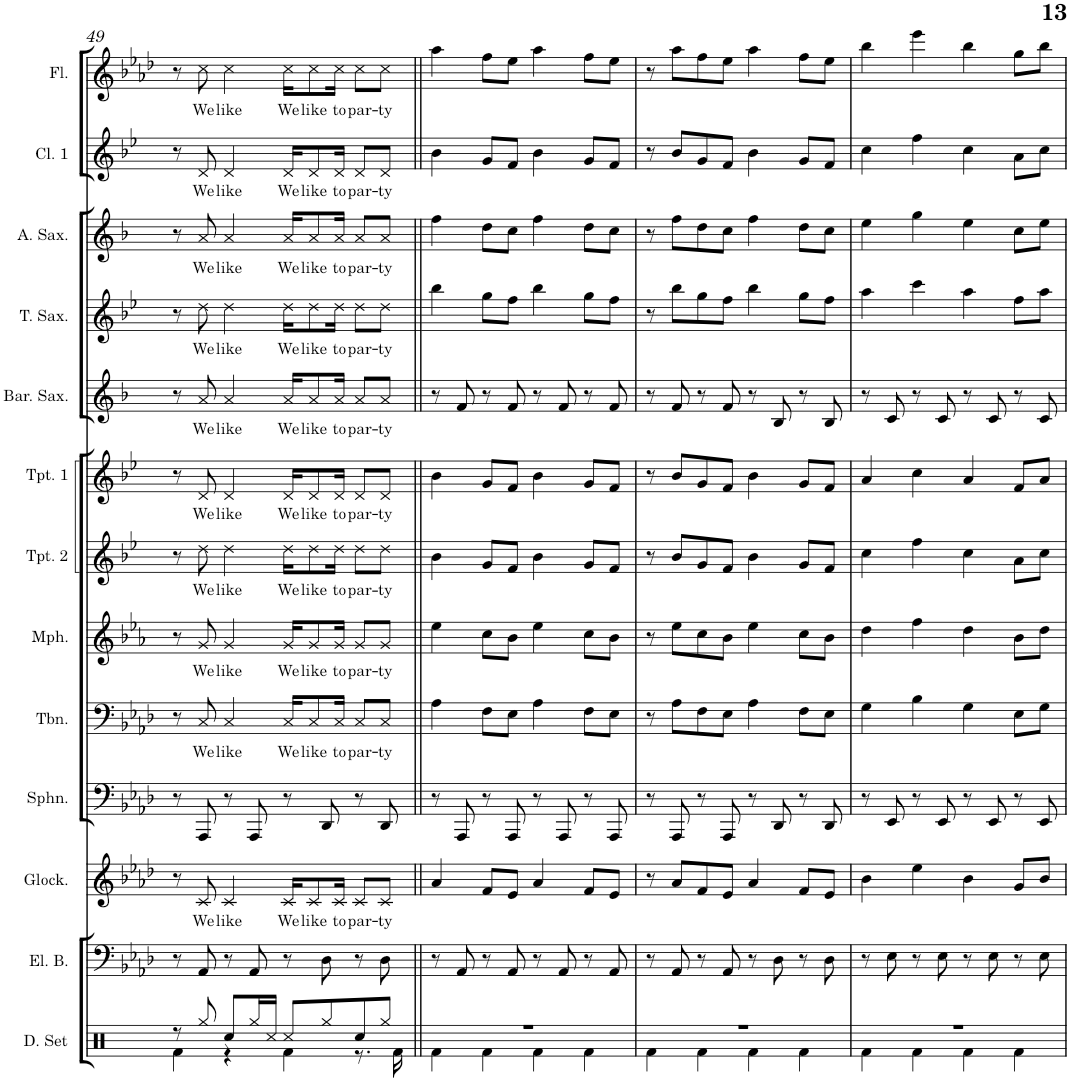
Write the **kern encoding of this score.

**kern	**kern	**kern	**text	**kern	**kern	**text	**kern	**text	**kern	**text	**kern	**text	**kern	**text	**kern	**text	**kern	**text	**kern	**text	**kern	**text
*part13	*part12	*part11	*part11	*part10	*part9	*part9	*part8	*part8	*part7	*part7	*part6	*part6	*part5	*part5	*part4	*part4	*part3	*part3	*part2	*part2	*part1	*part1
*staff13	*staff12	*staff11	*staff11	*staff10	*staff9	*staff9	*staff8	*staff8	*staff7	*staff7	*staff6	*staff6	*staff5	*staff5	*staff4	*staff4	*staff3	*staff3	*staff2	*staff2	*staff1	*staff1
*I"Drumset	*I"Electric Bass	*I"Glockenspiel	*	*I"Sousaphone	*I"Trombone	*	*I"Mellophone	*	*I"Trumpet 2	*	*I"Trumpet 1	*	*I"Baritone Sax	*	*I"Tenor Sax	*	*I"Alto Sax	*	*I"Clarinet 1	*	*I"Flute	*
*I'D. Set	*I'El. B.	*I'Glock.	*	*I'Sphn.	*I'Tbn.	*	*I'Mph.	*	*I'Tpt. 2	*	*I'Tpt. 1	*	*I'Bar. Sax.	*	*I'T. Sax.	*	*I'A. Sax.	*	*I'Cl. 1	*	*I'Fl.	*
!!LO:PB:g=z
*clefX	*clefF4	*clefG2	*	*clefF4	*clefF4	*	*clefG2	*	*clefG2	*	*clefG2	*	*clefG2	*	*clefG2	*	*clefG2	*	*clefG2	*	*clefG2	*
*	*Trd7c12	*Trd-14c-24	*	*	*	*	*Trd4c7	*	*Trd1c2	*	*Trd1c2	*	*Trd12c21	*	*Trd8c14	*	*Trd5c9	*	*Trd1c2	*	*	*
*k[]	*k[b-e-a-d-]	*k[b-e-a-d-]	*	*k[b-e-a-d-]	*k[b-e-a-d-]	*	*k[b-e-a-]	*	*k[b-e-]	*	*k[b-e-]	*	*k[b-]	*	*k[b-e-]	*	*k[b-]	*	*k[b-e-]	*	*k[b-e-a-d-]	*
*M4/4	*M4/4	*M4/4	*	*M4/4	*M4/4	*	*M4/4	*	*M4/4	*	*M4/4	*	*M4/4	*	*M4/4	*	*M4/4	*	*M4/4	*	*M4/4	*
=49	=49	=49	=49	=49	=49	=49	=49	=49	=49	=49	=49	=49	=49	=49	=49	=49	=49	=49	=49	=49	=49	=49
*^	*	*	*	*	*	*	*	*	*	*	*	*	*	*	*	*	*	*	*	*	*	*
8r	4Rf\	8r	8r	.	8r	8r	.	8r	.	8r	.	8r	.	8r	.	8r	.	8r	.	8r	.	8r	.
!	!	!	!	!LO:LY:b	!	!	!LO:LY:b	!	!LO:LY:b	!	!LO:LY:b	!	!LO:LY:b	!	!LO:LY:b	!	!LO:LY:b	!	!LO:LY:b	!	!LO:LY:b	!	!LO:LY:b
8Rgg/	.	8AA-/	8c/	We	8AAA-/	8C/	We	8g/	We	8dd\	We	8d/	We	8a/	We	8dd\	We	8a/	We	8d/	We	8cc\	We
!	!	!	!	!LO:LY:b	!	!	!LO:LY:b	!	!LO:LY:b	!	!LO:LY:b	!	!LO:LY:b	!	!LO:LY:b	!	!LO:LY:b	!	!LO:LY:b	!	!LO:LY:b	!	!LO:LY:b
8Rcc/L	4r	8r	4c/	like	8r	4C/	like	4g/	like	4dd\	like	4d/	like	4a/	like	4dd\	like	4a/	like	4d/	like	4cc\	like
16Rgg/L	.	8AA-/	.	.	8AAA-/	.	.	.	.	.	.	.	.	.	.	.	.	.	.	.	.	.	.
16Rcc/JJ	.	.	.	.	.	.	.	.	.	.	.	.	.	.	.	.	.	.	.	.	.	.	.
!	!	!	!	!LO:LY:b	!	!	!LO:LY:b	!	!LO:LY:b	!	!LO:LY:b	!	!LO:LY:b	!	!LO:LY:b	!	!LO:LY:b	!	!LO:LY:b	!	!LO:LY:b	!	!LO:LY:b
8Rcc/L	4Rf\	8r	16c/KL	We	8r	16C/KL	We	16g/KL	We	16dd\KL	We	16d/KL	We	16a/KL	We	16dd\KL	We	16a/KL	We	16d/KL	We	16cc\KL	We
!	!	!	!	!LO:LY:b	!	!	!LO:LY:b	!	!LO:LY:b	!	!LO:LY:b	!	!LO:LY:b	!	!LO:LY:b	!	!LO:LY:b	!	!LO:LY:b	!	!LO:LY:b	!	!LO:LY:b
.	.	.	8c/	like	.	8C/	like	8g/	like	8dd\	like	8d/	like	8a/	like	8dd\	like	8a/	like	8d/	like	8cc\	like
8Rgg/	.	8D-\	.	.	8DD-/	.	.	.	.	.	.	.	.	.	.	.	.	.	.	.	.	.	.
!	!	!	!	!LO:LY:b	!	!	!LO:LY:b	!	!LO:LY:b	!	!LO:LY:b	!	!LO:LY:b	!	!LO:LY:b	!	!LO:LY:b	!	!LO:LY:b	!	!LO:LY:b	!	!LO:LY:b
.	.	.	16c/Jk	to	.	16C/Jk	to	16g/Jk	to	16dd\Jk	to	16d/Jk	to	16a/Jk	to	16dd\Jk	to	16a/Jk	to	16d/Jk	to	16cc\Jk	to
!	!	!	!	!LO:LY:b	!	!	!LO:LY:b	!	!LO:LY:b	!	!LO:LY:b	!	!LO:LY:b	!	!LO:LY:b	!	!LO:LY:b	!	!LO:LY:b	!	!LO:LY:b	!	!LO:LY:b
8Rcc/	8.r	8r	8c/L	par-	8r	8C/L	par-	8g/L	par-	8dd\L	par-	8d/L	par-	8a/L	par-	8dd\L	par-	8a/L	par-	8d/L	par-	8cc\L	par-
!	!	!	!	!LO:LY:b	!	!	!LO:LY:b	!	!LO:LY:b	!	!LO:LY:b	!	!LO:LY:b	!	!LO:LY:b	!	!LO:LY:b	!	!LO:LY:b	!	!LO:LY:b	!	!LO:LY:b
8Rgg/J	.	8D-\	8c/J	-ty	8DD-/	8C/J	-ty	8g/J	-ty	8dd\J	-ty	8d/J	-ty	8a/J	-ty	8dd\J	-ty	8a/J	-ty	8d/J	-ty	8cc\J	-ty
.	16Rf\	.	.	.	.	.	.	.	.	.	.	.	.	.	.	.	.	.	.	.	.	.	.
=50||	=50||	=50||	=50||	=50||	=50||	=50||	=50||	=50||	=50||	=50||	=50||	=50||	=50||	=50||	=50||	=50||	=50||	=50||	=50||	=50||	=50||	=50||	=50||
1r	4Rf\	8r	4a-/	.	8r	4A-\	.	4ee-\	.	4b-\	.	4b-\	.	8r	.	4bb-\	.	4ff\	.	4b-\	.	4aa-\	.
.	.	8AA-/	.	.	8AAA-/	.	.	.	.	.	.	.	.	8f/	.	.	.	.	.	.	.	.	.
.	4Rf\	8r	8f/L	.	8r	8F\L	.	8cc\L	.	8g/L	.	8g/L	.	8r	.	8gg\L	.	8dd\L	.	8g/L	.	8ff\L	.
.	.	8AA-/	8e-/J	.	8AAA-/	8E-\J	.	8b-\J	.	8f/J	.	8f/J	.	8f/	.	8ff\J	.	8cc\J	.	8f/J	.	8ee-\J	.
.	4Rf\	8r	4a-/	.	8r	4A-\	.	4ee-\	.	4b-\	.	4b-\	.	8r	.	4bb-\	.	4ff\	.	4b-\	.	4aa-\	.
.	.	8AA-/	.	.	8AAA-/	.	.	.	.	.	.	.	.	8f/	.	.	.	.	.	.	.	.	.
.	4Rf\	8r	8f/L	.	8r	8F\L	.	8cc\L	.	8g/L	.	8g/L	.	8r	.	8gg\L	.	8dd\L	.	8g/L	.	8ff\L	.
.	.	8AA-/	8e-/J	.	8AAA-/	8E-\J	.	8b-\J	.	8f/J	.	8f/J	.	8f/	.	8ff\J	.	8cc\J	.	8f/J	.	8ee-\J	.
=51	=51	=51	=51	=51	=51	=51	=51	=51	=51	=51	=51	=51	=51	=51	=51	=51	=51	=51	=51	=51	=51	=51	=51
1r	4Rf\	8r	8r	.	8r	8r	.	8r	.	8r	.	8r	.	8r	.	8r	.	8r	.	8r	.	8r	.
.	.	8AA-/	8a-/L	.	8AAA-/	8A-\L	.	8ee-\L	.	8b-/L	.	8b-/L	.	8f/	.	8bb-\L	.	8ff\L	.	8b-/L	.	8aa-\L	.
.	4Rf\	8r	8f/	.	8r	8F\	.	8cc\	.	8g/	.	8g/	.	8r	.	8gg\	.	8dd\	.	8g/	.	8ff\	.
.	.	8AA-/	8e-/J	.	8AAA-/	8E-\J	.	8b-\J	.	8f/J	.	8f/J	.	8f/	.	8ff\J	.	8cc\J	.	8f/J	.	8ee-\J	.
.	4Rf\	8r	4a-/	.	8r	4A-\	.	4ee-\	.	4b-\	.	4b-\	.	8r	.	4bb-\	.	4ff\	.	4b-\	.	4aa-\	.
.	.	8D-\	.	.	8DD-/	.	.	.	.	.	.	.	.	8B-/	.	.	.	.	.	.	.	.	.
.	4Rf\	8r	8f/L	.	8r	8F\L	.	8cc\L	.	8g/L	.	8g/L	.	8r	.	8gg\L	.	8dd\L	.	8g/L	.	8ff\L	.
.	.	8D-\	8e-/J	.	8DD-/	8E-\J	.	8b-\J	.	8f/J	.	8f/J	.	8B-/	.	8ff\J	.	8cc\J	.	8f/J	.	8ee-\J	.
=52	=52	=52	=52	=52	=52	=52	=52	=52	=52	=52	=52	=52	=52	=52	=52	=52	=52	=52	=52	=52	=52	=52	=52
1r	4Rf\	8r	4b-\	.	8r	4G\	.	4dd\	.	4cc\	.	4a/	.	8r	.	4aa\	.	4ee\	.	4cc\	.	4bb-\	.
.	.	8E-\	.	.	8EE-/	.	.	.	.	.	.	.	.	8c/	.	.	.	.	.	.	.	.	.
.	4Rf\	8r	4ee-\	.	8r	4B-\	.	4ff\	.	4ff\	.	4cc\	.	8r	.	4ccc\	.	4gg\	.	4ff\	.	4eee-\	.
.	.	8E-\	.	.	8EE-/	.	.	.	.	.	.	.	.	8c/	.	.	.	.	.	.	.	.	.
.	4Rf\	8r	4b-\	.	8r	4G\	.	4dd\	.	4cc\	.	4a/	.	8r	.	4aa\	.	4ee\	.	4cc\	.	4bb-\	.
.	.	8E-\	.	.	8EE-/	.	.	.	.	.	.	.	.	8c/	.	.	.	.	.	.	.	.	.
.	4Rf\	8r	8g/L	.	8r	8E-\L	.	8b-\L	.	8a\L	.	8f/L	.	8r	.	8ff\L	.	8cc\L	.	8a\L	.	8gg\L	.
.	.	8E-\	8b-/J	.	8EE-/	8G\J	.	8dd\J	.	8cc\J	.	8a/J	.	8c/	.	8aa\J	.	8ee\J	.	8cc\J	.	8bb-\J	.
*v	*v	*	*	*	*	*	*	*	*	*	*	*	*	*	*	*	*	*	*	*	*	*	*
=	=	=	=	=	=	=	=	=	=	=	=	=	=	=	=	=	=	=	=	=	=	=
*-	*-	*-	*-	*-	*-	*-	*-	*-	*-	*-	*-	*-	*-	*-	*-	*-	*-	*-	*-	*-	*-	*-
